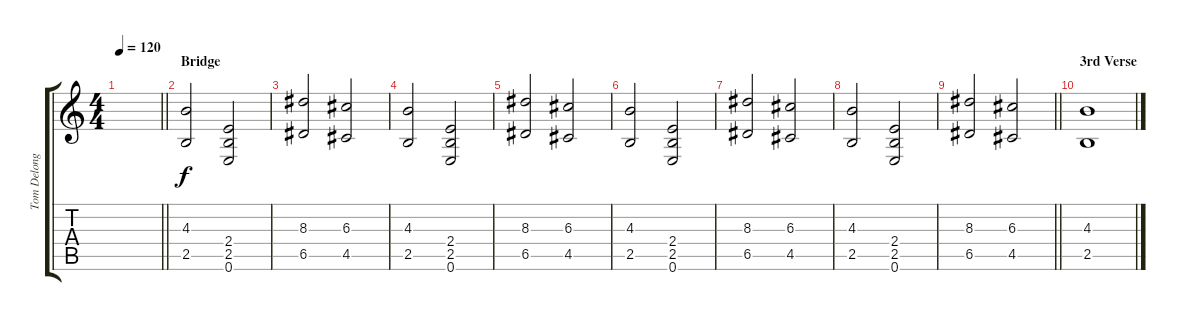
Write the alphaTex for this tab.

\track ("Tom Delonge - 2nd Guitar" "Tom Delong") {instrument distortionguitar}
\staff {score tabs}
\tuning (E4 B3 G3 D3 A2 E2) {hide}
\ts (4 4)
\tempo 120
\clef g2
\barLineRight lightlight
\ks c
|
\section ("" "Bridge")
(4.3 2.5).2{instrument electricguitarclean} (2.4 2.5 0.6).2 |
(8.3 6.5).2 (6.3 4.5).2 |
(4.3 2.5).2 (2.4 2.5 0.6).2 |
(8.3 6.5).2 (6.3 4.5).2 |
(4.3 2.5).2 (2.4 2.5 0.6).2 |
(8.3 6.5).2 (6.3 4.5).2 |
(4.3 2.5).2 (2.4 2.5 0.6).2 |
\barLineRight lightlight
(8.3 6.5).2 (6.3 4.5).2 |
\section ("" "3rd Verse")
(4.3 2.5).1
